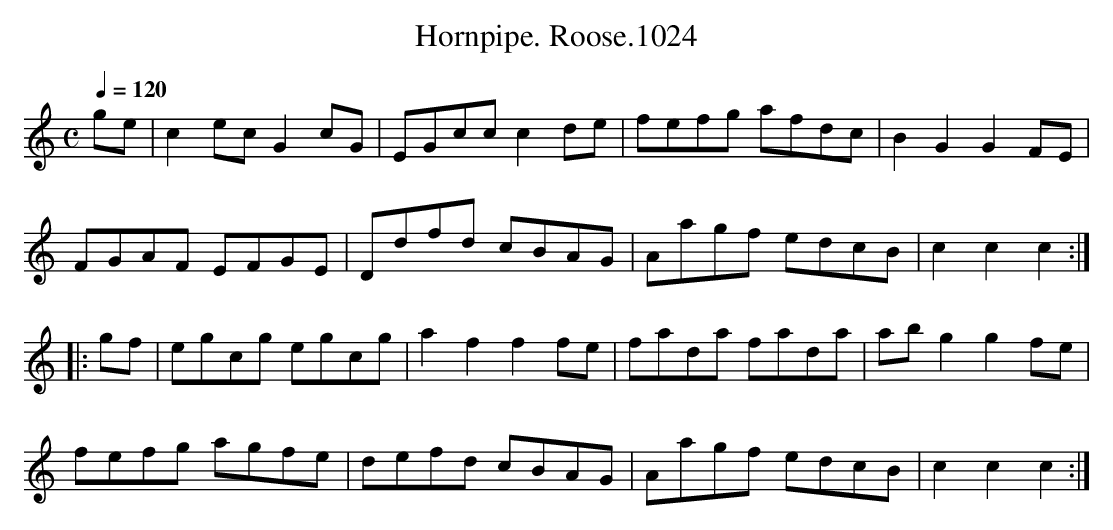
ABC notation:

X:1
T:Hornpipe. Roose.1024
Q:1/4=120
L:1/8
M:C
K:C
ge|c2 ec G2 cG|EGcc c2 de|fefg afdc|B2G2G2 FE|
FGAF  EFGE|Ddfd cBAG|Aagf edcB|c2c2c2:|
|:gf|egcg egcg|a2f2f2 fe|fada fada|ab g2g2 fe|
fefg agfe|defd cBAG|Aagf edcB|c2c2c2:|
